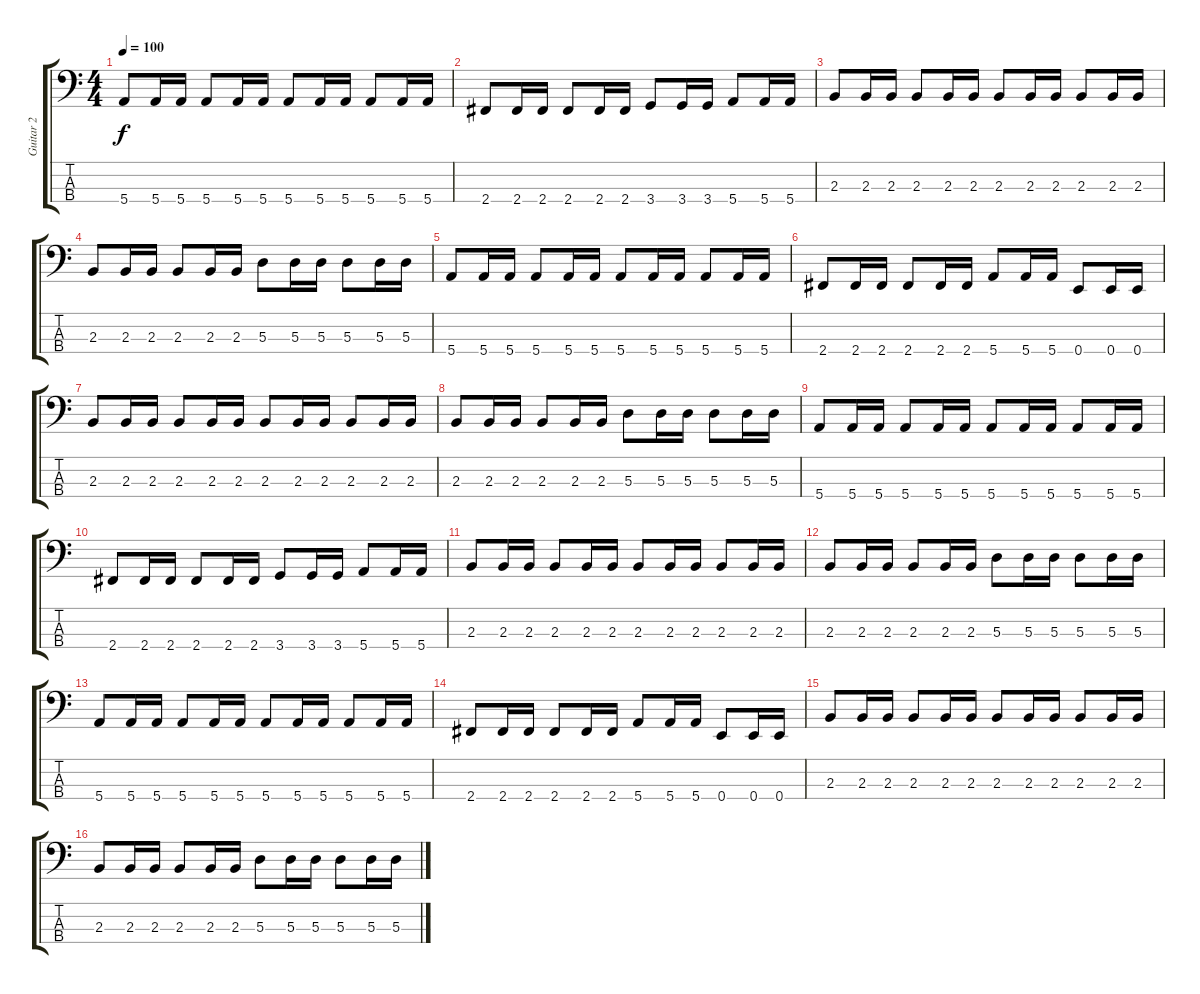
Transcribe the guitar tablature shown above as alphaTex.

\track ("Guitar 2" "Guitar 2") {instrument electricbassfinger}
\staff {score tabs}
\tuning (G2 D2 A1 E1) {hide}
\ts (4 4)
\tempo 100
\clef f4
\ks c
5.4.8{dy f} 5.4.16 5.4.16 5.4.8 5.4.16 5.4.16 5.4.8 5.4.16 5.4.16 5.4.8 5.4.16 5.4.16 |
2.4.8 2.4.16 2.4.16 2.4.8 2.4.16 2.4.16 3.4.8 3.4.16 3.4.16 5.4.8 5.4.16 5.4.16 |
2.3.8 2.3.16 2.3.16 2.3.8 2.3.16 2.3.16 2.3.8 2.3.16 2.3.16 2.3.8 2.3.16 2.3.16 |
2.3.8 2.3.16 2.3.16 2.3.8 2.3.16 2.3.16 5.3.8 5.3.16 5.3.16 5.3.8 5.3.16 5.3.16 |
5.4.8 5.4.16 5.4.16 5.4.8 5.4.16 5.4.16 5.4.8 5.4.16 5.4.16 5.4.8 5.4.16 5.4.16 |
2.4.8 2.4.16 2.4.16 2.4.8 2.4.16 2.4.16 5.4.8 5.4.16 5.4.16 0.4.8 0.4.16 0.4.16 |
2.3.8 2.3.16 2.3.16 2.3.8 2.3.16 2.3.16 2.3.8 2.3.16 2.3.16 2.3.8 2.3.16 2.3.16 |
2.3.8 2.3.16 2.3.16 2.3.8 2.3.16 2.3.16 5.3.8 5.3.16 5.3.16 5.3.8 5.3.16 5.3.16 |
5.4.8 5.4.16 5.4.16 5.4.8 5.4.16 5.4.16 5.4.8 5.4.16 5.4.16 5.4.8 5.4.16 5.4.16 |
2.4.8 2.4.16 2.4.16 2.4.8 2.4.16 2.4.16 3.4.8 3.4.16 3.4.16 5.4.8 5.4.16 5.4.16 |
2.3.8 2.3.16 2.3.16 2.3.8 2.3.16 2.3.16 2.3.8 2.3.16 2.3.16 2.3.8 2.3.16 2.3.16 |
2.3.8 2.3.16 2.3.16 2.3.8 2.3.16 2.3.16 5.3.8 5.3.16 5.3.16 5.3.8 5.3.16 5.3.16 |
5.4.8 5.4.16 5.4.16 5.4.8 5.4.16 5.4.16 5.4.8 5.4.16 5.4.16 5.4.8 5.4.16 5.4.16 |
2.4.8 2.4.16 2.4.16 2.4.8 2.4.16 2.4.16 5.4.8 5.4.16 5.4.16 0.4.8 0.4.16 0.4.16 |
2.3.8 2.3.16 2.3.16 2.3.8 2.3.16 2.3.16 2.3.8 2.3.16 2.3.16 2.3.8 2.3.16 2.3.16 |
2.3.8 2.3.16 2.3.16 2.3.8 2.3.16 2.3.16 5.3.8 5.3.16 5.3.16 5.3.8 5.3.16 5.3.16
